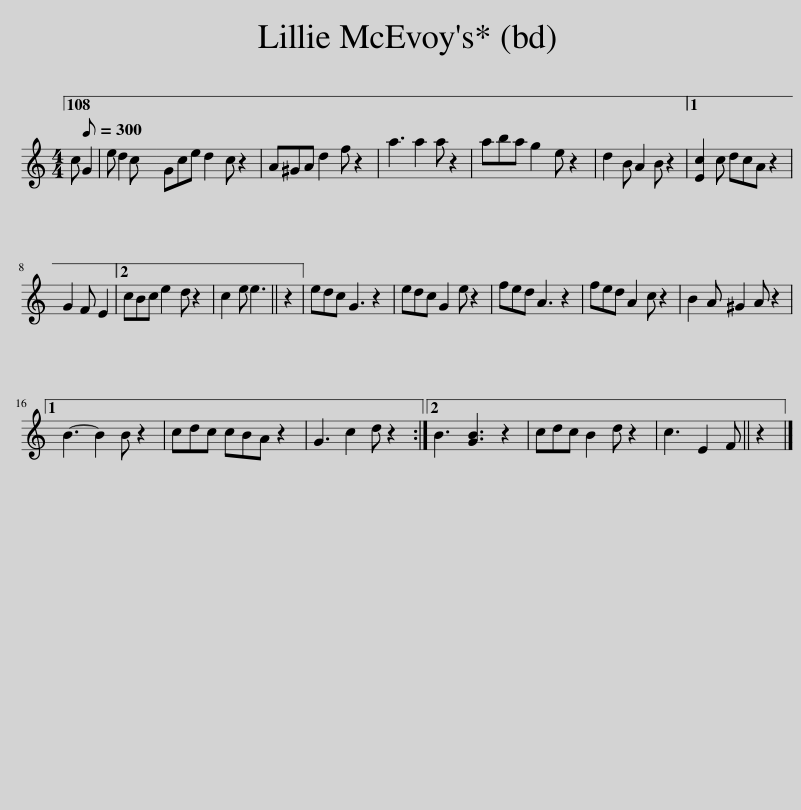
X:1
L:1/8
M:4/4
I:linebreak $
K:C
V:1 treble
V:1
 c[Q:1/8=300] G2 e d2 c | Gce d2 c z2 | A^GA d2 f z2 | a3 a2 a z2 | aba g2 e z2 | %5
 d2 B A2 B z2 ||1 [Ec]2 c dcA z2 |$ G2 F E2 ||2 cBc e2 d z2 | c2 e e3 z2 || %10
 edc G3 z2 | edc G2 e z2 | fed A3 z2 | fed A2 c z2 | B2 A ^G2 A z2 |1$ %15
 B3- B2 B z2 | cdc cBA z2 | G3 c2 d z2 :|2 B3 [GB]3 z2 | cdc B2 d z2 | %20
 c3 E2 F z2 |] %21
